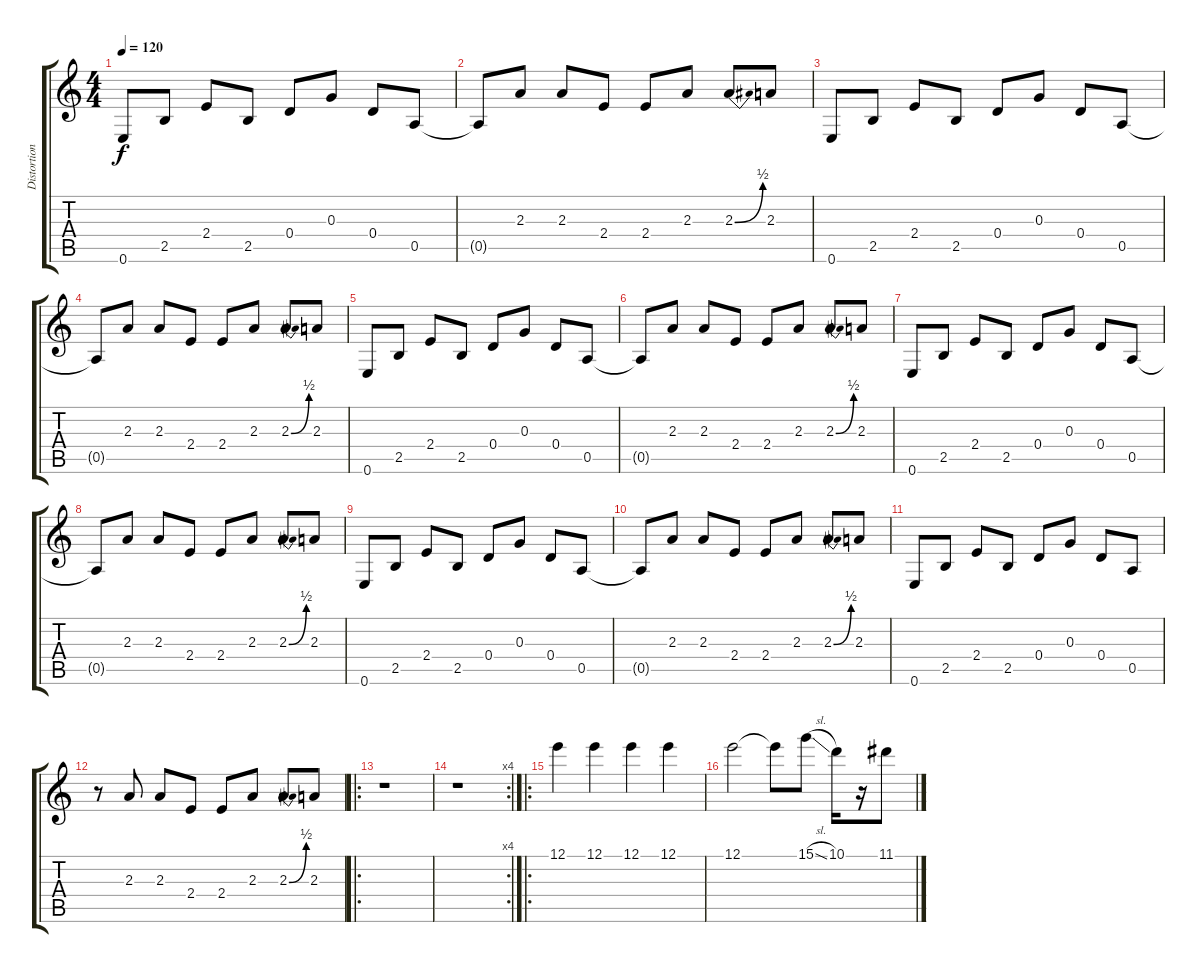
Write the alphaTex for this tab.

\track ("Distortion guitar" "Distortion") {instrument overdrivenguitar}
\staff {score tabs}
\tuning (E4 B3 G3 D3 A2 E2) {hide}
\ts (4 4)
\tempo 120
\clef g2
\ks c
0.6.8{dy f} 2.5.8 2.4.8 2.5.8 0.4.8 0.3.8 0.4.8 0.5.8 |
0.5{t}.8 2.3.8 2.3.8 2.4.8 2.4.8 2.3.8 2.3{be (bend 0 0 60 2)}.8 2.3.8 |
0.6.8 2.5.8 2.4.8 2.5.8 0.4.8 0.3.8 0.4.8 0.5.8 |
0.5{t}.8 2.3.8 2.3.8 2.4.8 2.4.8 2.3.8 2.3{be (bend 0 0 60 2)}.8 2.3.8 |
0.6.8 2.5.8 2.4.8 2.5.8 0.4.8 0.3.8 0.4.8 0.5.8 |
0.5{t}.8 2.3.8 2.3.8 2.4.8 2.4.8 2.3.8 2.3{be (bend 0 0 60 2)}.8 2.3.8 |
0.6.8 2.5.8 2.4.8 2.5.8 0.4.8 0.3.8 0.4.8 0.5.8 |
0.5{t}.8 2.3.8 2.3.8 2.4.8 2.4.8 2.3.8 2.3{be (bend 0 0 60 2)}.8 2.3.8 |
0.6.8 2.5.8 2.4.8 2.5.8 0.4.8 0.3.8 0.4.8 0.5.8 |
0.5{t}.8 2.3.8 2.3.8 2.4.8 2.4.8 2.3.8 2.3{be (bend 0 0 60 2)}.8 2.3.8 |
0.6.8 2.5.8 2.4.8 2.5.8 0.4.8 0.3.8 0.4.8 0.5.8 |
r.8 2.3.8 2.3.8 2.4.8 2.4.8 2.3.8 2.3{be (bend 0 0 60 2)}.8 2.3.8 |
\ro
r.1 |
\rc 4
r.1 |
\ro
12.1.4 12.1.4 12.1.4 12.1.4 |
12.1.2 12.1{t}.8 15.1{sl}.8 10.1.16 r.16 11.1.8
